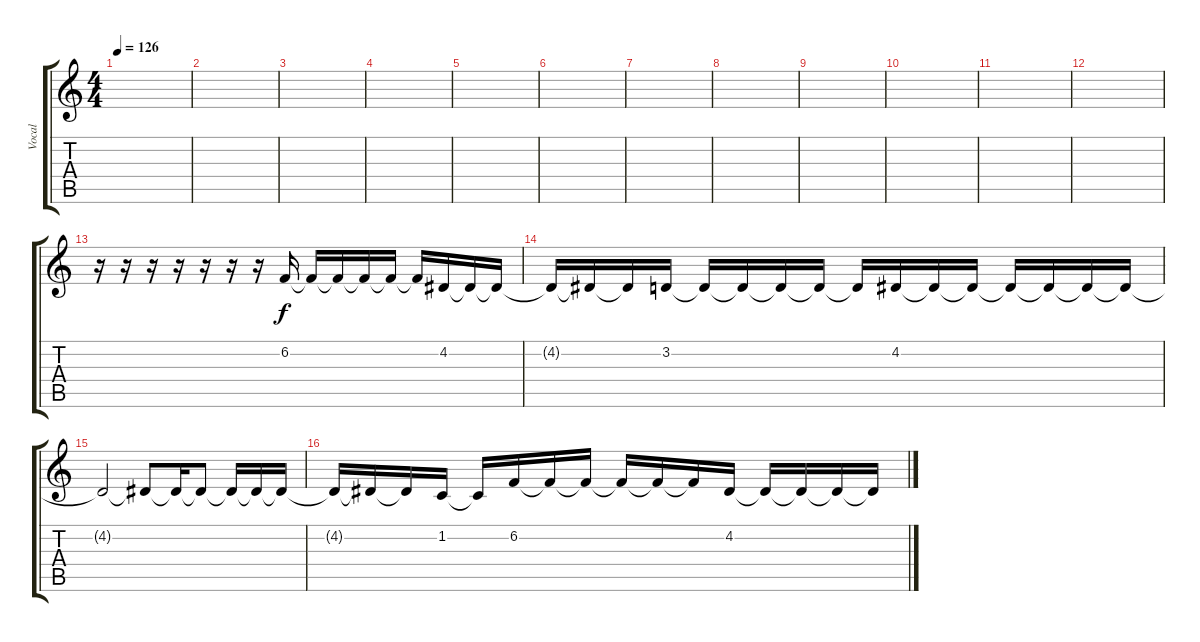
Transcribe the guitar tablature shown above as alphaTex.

\track ("Vocal" "Vocal") {instrument orchestralharp}
\staff {score tabs}
\tuning (E4 B3 G3 D3 A2 E2) {hide}
\ts (4 4)
\tempo 126
\clef g2
\ks c
|
|
|
|
|
|
|
|
|
|
|
|
r.16 r.16 r.16 r.16 r.16 r.16 r.16 6.2.16 6.2{t}.16 6.2{t}.16 6.2{t}.16 6.2{t}.16 6.2{t}.16 4.2.16 4.2{t}.16 4.2{t}.16 |
4.2{t}.16 4.2{t}.16 4.2{t}.16 3.2.16 3.2{t}.16 3.2{t}.16 3.2{t}.16 3.2{t}.16 3.2{t}.16 4.2.16 4.2{t}.16 4.2{t}.16 4.2{t}.16 4.2{t}.16 4.2{t}.16 4.2{t}.16 |
4.2{t}.2 4.2{t}.8 4.2{t}.16 4.2{t}.8 4.2{t}.16 4.2{t}.16 4.2{t}.16 |
4.2{t}.16 4.2{t}.16 4.2{t}.16 1.2.16 1.2{t}.16 6.2.16 6.2{t}.16 6.2{t}.16 6.2{t}.16 6.2{t}.16 6.2{t}.16 4.2.16 4.2{t}.16 4.2{t}.16 4.2{t}.16 4.2{t}.16
